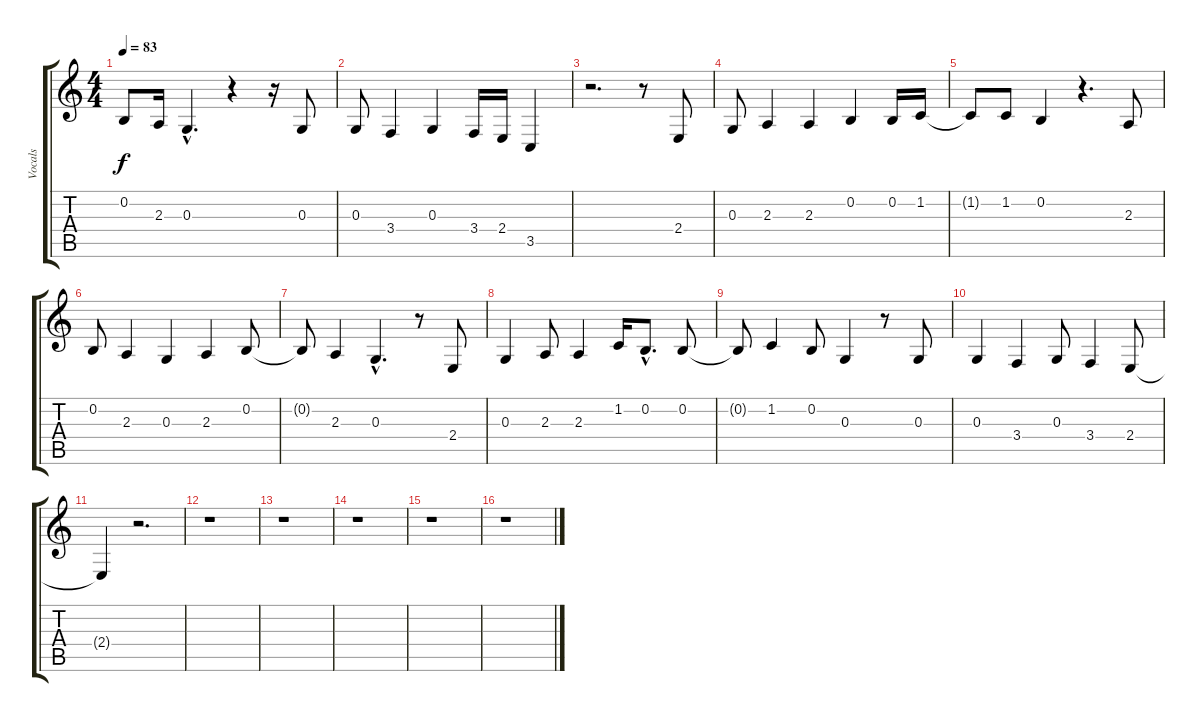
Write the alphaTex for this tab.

\track ("Vocals" "Vocals") {instrument vibraphone}
\staff {score tabs}
\tuning (E4 B3 G3 D3 A2 E2) {hide}
\ts (4 4)
\tempo 83
\clef g2
\ks c
0.2{t}.8{dy f} 2.3.16 0.3{hac}.4{d} r.4 r.16 0.3.8 |
0.3.8 3.4.4 0.3.4 3.4.16 2.4.16 3.5.4 |
r.2{d} r.8 2.4.8 |
0.3.8 2.3.4 2.3.4 0.2.4 0.2.16 1.2.16 |
1.2{t}.8 1.2.8 0.2.4 r.4{d} 2.3.8 |
0.2.8 2.3.4 0.3.4 2.3.4 0.2.8 |
0.2{t}.8 2.3.4 0.3{hac}.4{d} r.8 2.4.8 |
0.3.4 2.3.8 2.3.4 1.2.16 0.2{hac}.8{d} 0.2.8 |
0.2{t}.8 1.2.4 0.2.8 0.3.4 r.8 0.3.8 |
0.3.4 3.4.4 0.3.8 3.4.4 2.4.8 |
2.4{t}.4 r.2{d} |
r.1 |
r.1 |
r.1 |
r.1 |
r.1
